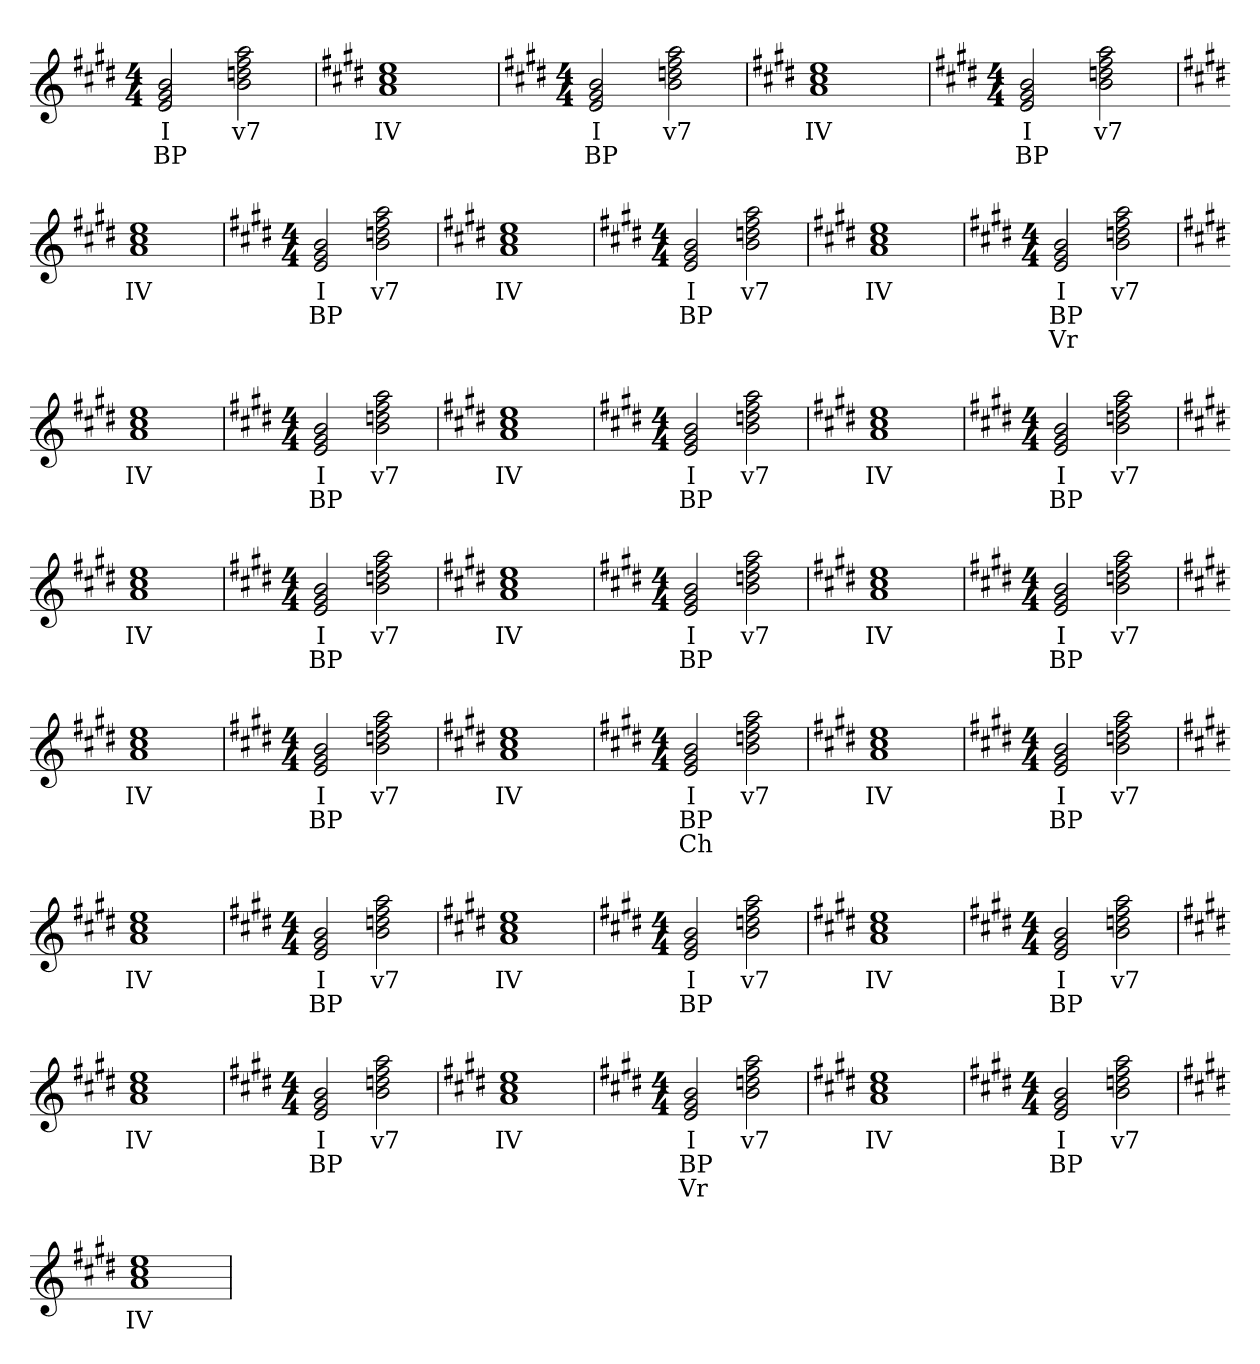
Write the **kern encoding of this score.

**kern	**text	**text	**text
*part1	*part1	*part1	*part1
*staff1	*staff1	*staff1	*staff1
*k[f#c#g#d#]	*	*	*
*E:	*	*	*
*M4/4	*	*	*
=	=	=	=
2e 2g# 2b	I	BP	.
2b 2ddn 2ff# 2aa	v7	.	.
=	=	=	=
*k[f#c#g#d#]	*	*	*
*E:	*	*	*
1a 1cc# 1ee	IV	.	.
=	=	=	=
*k[f#c#g#d#]	*	*	*
*E:	*	*	*
*M4/4	*	*	*
2e 2g# 2b	I	BP	.
2b 2ddn 2ff# 2aa	v7	.	.
=	=	=	=
*k[f#c#g#d#]	*	*	*
*E:	*	*	*
1a 1cc# 1ee	IV	.	.
=	=	=	=
*k[f#c#g#d#]	*	*	*
*E:	*	*	*
*M4/4	*	*	*
2e 2g# 2b	I	BP	.
2b 2ddn 2ff# 2aa	v7	.	.
=	=	=	=
*k[f#c#g#d#]	*	*	*
*E:	*	*	*
1a 1cc# 1ee	IV	.	.
=	=	=	=
*k[f#c#g#d#]	*	*	*
*E:	*	*	*
*M4/4	*	*	*
2e 2g# 2b	I	BP	.
2b 2ddn 2ff# 2aa	v7	.	.
=	=	=	=
*k[f#c#g#d#]	*	*	*
*E:	*	*	*
1a 1cc# 1ee	IV	.	.
=	=	=	=
*k[f#c#g#d#]	*	*	*
*E:	*	*	*
*M4/4	*	*	*
2e 2g# 2b	I	BP	.
2b 2ddn 2ff# 2aa	v7	.	.
=	=	=	=
*k[f#c#g#d#]	*	*	*
*E:	*	*	*
1a 1cc# 1ee	IV	.	.
=	=	=	=
*k[f#c#g#d#]	*	*	*
*E:	*	*	*
*M4/4	*	*	*
2e 2g# 2b	I	BP	Vr
2b 2ddn 2ff# 2aa	v7	.	.
=	=	=	=
*k[f#c#g#d#]	*	*	*
*E:	*	*	*
1a 1cc# 1ee	IV	.	.
=	=	=	=
*k[f#c#g#d#]	*	*	*
*E:	*	*	*
*M4/4	*	*	*
2e 2g# 2b	I	BP	.
2b 2ddn 2ff# 2aa	v7	.	.
=	=	=	=
*k[f#c#g#d#]	*	*	*
*E:	*	*	*
1a 1cc# 1ee	IV	.	.
=	=	=	=
*k[f#c#g#d#]	*	*	*
*E:	*	*	*
*M4/4	*	*	*
2e 2g# 2b	I	BP	.
2b 2ddn 2ff# 2aa	v7	.	.
=	=	=	=
*k[f#c#g#d#]	*	*	*
*E:	*	*	*
1a 1cc# 1ee	IV	.	.
=	=	=	=
*k[f#c#g#d#]	*	*	*
*E:	*	*	*
*M4/4	*	*	*
2e 2g# 2b	I	BP	.
2b 2ddn 2ff# 2aa	v7	.	.
=	=	=	=
*k[f#c#g#d#]	*	*	*
*E:	*	*	*
1a 1cc# 1ee	IV	.	.
=	=	=	=
*k[f#c#g#d#]	*	*	*
*E:	*	*	*
*M4/4	*	*	*
2e 2g# 2b	I	BP	.
2b 2ddn 2ff# 2aa	v7	.	.
=	=	=	=
*k[f#c#g#d#]	*	*	*
*E:	*	*	*
1a 1cc# 1ee	IV	.	.
=	=	=	=
*k[f#c#g#d#]	*	*	*
*E:	*	*	*
*M4/4	*	*	*
2e 2g# 2b	I	BP	.
2b 2ddn 2ff# 2aa	v7	.	.
=	=	=	=
*k[f#c#g#d#]	*	*	*
*E:	*	*	*
1a 1cc# 1ee	IV	.	.
=	=	=	=
*k[f#c#g#d#]	*	*	*
*E:	*	*	*
*M4/4	*	*	*
2e 2g# 2b	I	BP	.
2b 2ddn 2ff# 2aa	v7	.	.
=	=	=	=
*k[f#c#g#d#]	*	*	*
*E:	*	*	*
1a 1cc# 1ee	IV	.	.
=	=	=	=
*k[f#c#g#d#]	*	*	*
*E:	*	*	*
*M4/4	*	*	*
2e 2g# 2b	I	BP	.
2b 2ddn 2ff# 2aa	v7	.	.
=	=	=	=
*k[f#c#g#d#]	*	*	*
*E:	*	*	*
1a 1cc# 1ee	IV	.	.
=	=	=	=
*k[f#c#g#d#]	*	*	*
*E:	*	*	*
*M4/4	*	*	*
2e 2g# 2b	I	BP	Ch
2b 2ddn 2ff# 2aa	v7	.	.
=	=	=	=
*k[f#c#g#d#]	*	*	*
*E:	*	*	*
1a 1cc# 1ee	IV	.	.
=	=	=	=
*k[f#c#g#d#]	*	*	*
*E:	*	*	*
*M4/4	*	*	*
2e 2g# 2b	I	BP	.
2b 2ddn 2ff# 2aa	v7	.	.
=	=	=	=
*k[f#c#g#d#]	*	*	*
*E:	*	*	*
1a 1cc# 1ee	IV	.	.
=	=	=	=
*k[f#c#g#d#]	*	*	*
*E:	*	*	*
*M4/4	*	*	*
2e 2g# 2b	I	BP	.
2b 2ddn 2ff# 2aa	v7	.	.
=	=	=	=
*k[f#c#g#d#]	*	*	*
*E:	*	*	*
1a 1cc# 1ee	IV	.	.
=	=	=	=
*k[f#c#g#d#]	*	*	*
*E:	*	*	*
*M4/4	*	*	*
2e 2g# 2b	I	BP	.
2b 2ddn 2ff# 2aa	v7	.	.
=	=	=	=
*k[f#c#g#d#]	*	*	*
*E:	*	*	*
1a 1cc# 1ee	IV	.	.
=	=	=	=
*k[f#c#g#d#]	*	*	*
*E:	*	*	*
*M4/4	*	*	*
2e 2g# 2b	I	BP	.
2b 2ddn 2ff# 2aa	v7	.	.
=	=	=	=
*k[f#c#g#d#]	*	*	*
*E:	*	*	*
1a 1cc# 1ee	IV	.	.
=	=	=	=
*k[f#c#g#d#]	*	*	*
*E:	*	*	*
*M4/4	*	*	*
2e 2g# 2b	I	BP	.
2b 2ddn 2ff# 2aa	v7	.	.
=	=	=	=
*k[f#c#g#d#]	*	*	*
*E:	*	*	*
1a 1cc# 1ee	IV	.	.
=	=	=	=
*k[f#c#g#d#]	*	*	*
*E:	*	*	*
*M4/4	*	*	*
2e 2g# 2b	I	BP	Vr
2b 2ddn 2ff# 2aa	v7	.	.
=	=	=	=
*k[f#c#g#d#]	*	*	*
*E:	*	*	*
1a 1cc# 1ee	IV	.	.
=	=	=	=
*k[f#c#g#d#]	*	*	*
*E:	*	*	*
*M4/4	*	*	*
2e 2g# 2b	I	BP	.
2b 2ddn 2ff# 2aa	v7	.	.
=	=	=	=
*k[f#c#g#d#]	*	*	*
*E:	*	*	*
1a 1cc# 1ee	IV	.	.
=	=	=	=
*-	*-	*-	*-
